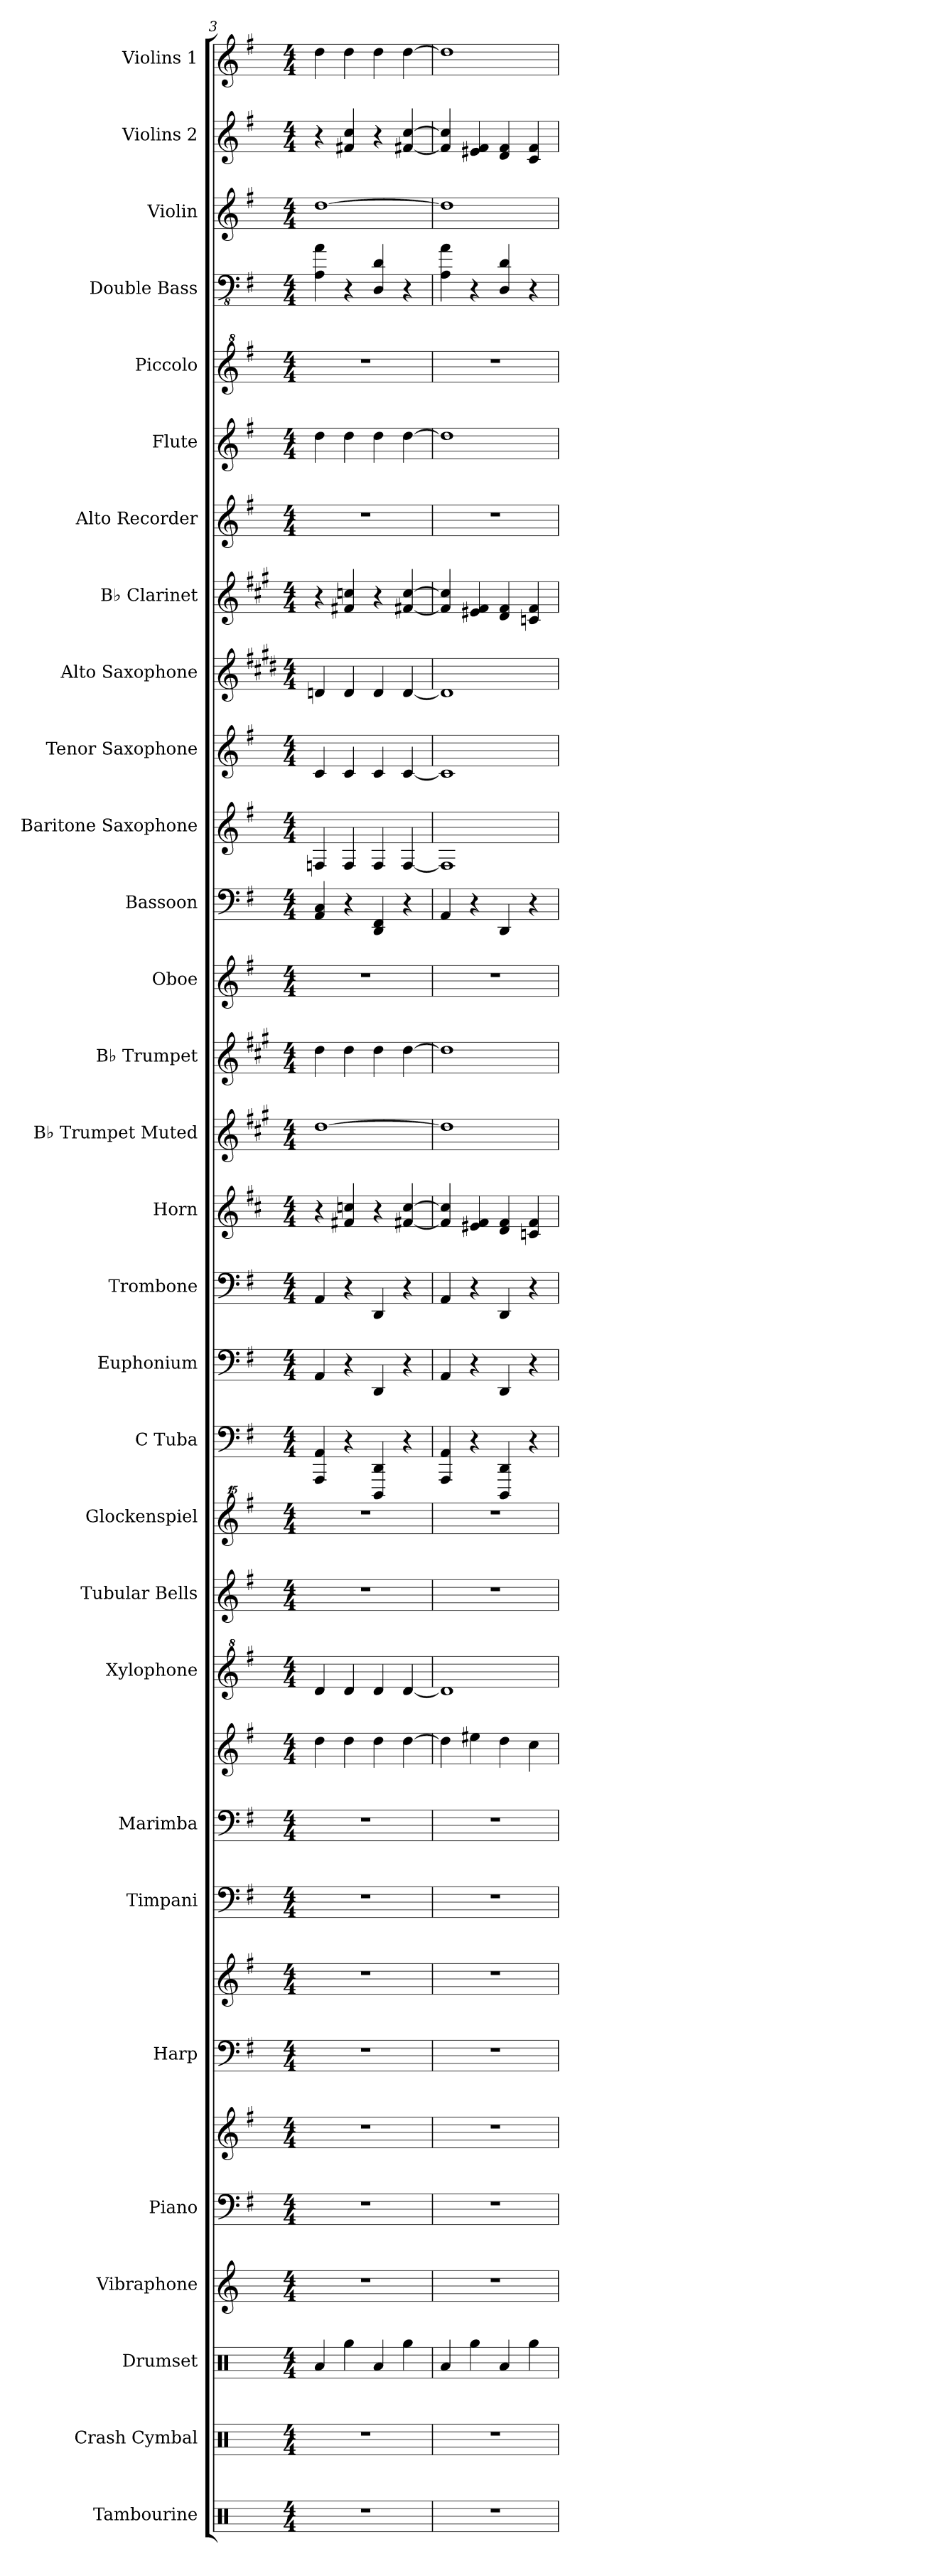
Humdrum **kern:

**kern	**kern	**kern	**kern	**kern	**kern	**kern	**kern	**kern	**kern	**kern	**kern	**kern	**kern	**kern	**kern	**kern	**kern	**kern	**kern	**kern	**kern	**kern	**kern	**kern	**kern	**kern	**kern	**kern	**kern	**kern	**kern	**kern
*part30	*part29	*part28	*part27	*part26	*part26	*part25	*part25	*part24	*part23	*part23	*part22	*part21	*part20	*part19	*part18	*part17	*part16	*part15	*part14	*part13	*part12	*part11	*part10	*part9	*part8	*part7	*part6	*part5	*part4	*part3	*part2	*part1
*staff33	*staff32	*staff31	*staff30	*staff29	*staff28	*staff27	*staff26	*staff25	*staff24	*staff23	*staff22	*staff21	*staff20	*staff19	*staff18	*staff17	*staff16	*staff15	*staff14	*staff13	*staff12	*staff11	*staff10	*staff9	*staff8	*staff7	*staff6	*staff5	*staff4	*staff3	*staff2	*staff1
*I"Tambourine	*I"Crash Cymbal	*I"Drumset	*I"Vibraphone	*I"Piano	*	*I"Harp	*	*I"Timpani	*I"Marimba	*	*I"Xylophone	*I"Tubular Bells	*I"Glockenspiel	*I"C Tuba	*I"Euphonium	*I"Trombone	*I"Horn	*I"B♭ Trumpet Muted	*I"B♭ Trumpet	*I"Oboe	*I"Bassoon	*I"Baritone Saxophone	*I"Tenor Saxophone	*I"Alto Saxophone	*I"B♭ Clarinet	*I"Alto Recorder	*I"Flute	*I"Piccolo	*I"Double Bass	*I"Violin	*I"Violins 2	*I"Violins 1
*I'Tamb.	*I'Cr. Cym.	*I'Drs.	*I'Vib.	*I'Pno.	*	*I'Hrp.	*	*I'Timp.	*I'Mrm.	*	*I'Xyl.	*I'Tu. Be.	*I'Glk.	*I'C Tu.	*I'Eu.	*I'Trb.	*I'Hn.	*I'B♭ Tpt. Mut	*I'B♭ Tpt.	*I'Ob.	*I'Bsn.	*I'Bar. Sax.	*I'T. Sax.	*I'A. Sax.	*I'B♭ Cl.	*I'A. Rec.	*I'Fl.	*I'Picc.	*	*I'Vln.	*I'Vlns. 2	*I'Vlns. 1
*clefX	*clefX	*clefX	*clefG2	*clefF4	*clefG2	*clefF4	*clefG2	*clefF4	*clefF4	*clefG2	*clefG^2	*clefG2	*clefG^^2	*clefF4	*clefF4	*clefF4	*clefG2	*clefG2	*clefG2	*clefG2	*clefF4	*clefG2	*clefG2	*clefG2	*clefG2	*clefG2	*clefG2	*clefG^2	*clefFv4	*clefG2	*clefG2	*clefG2
*	*	*	*	*	*	*	*	*	*	*	*	*	*	*	*	*	*ITrd4c7	*ITrd1c2	*ITrd1c2	*	*	*ITrd12c21	*ITrd8c14	*ITrd5c9	*ITrd1c2	*	*	*ITrd-7c-12	*ITrd7c12	*	*	*
*k[]	*k[]	*k[]	*k[]	*k[f#]	*k[f#]	*k[f#]	*k[f#]	*k[f#]	*k[f#]	*k[f#]	*k[f#]	*k[f#]	*k[f#]	*k[f#]	*k[f#]	*k[f#]	*k[f#]	*k[f#]	*k[f#]	*k[f#]	*k[f#]	*k[f#]	*k[f#]	*k[f#]	*k[f#]	*k[f#]	*k[f#]	*k[f#]	*k[f#]	*k[f#]	*k[f#]	*k[f#]
*C:	*C:	*C:	*C:	*G:	*G:	*G:	*G:	*G:	*G:	*G:	*G:	*G:	*G:	*G:	*G:	*G:	*G:	*G:	*G:	*G:	*G:	*G:	*G:	*G:	*G:	*G:	*G:	*G:	*G:	*G:	*G:	*G:
*M4/4	*M4/4	*M4/4	*M4/4	*M4/4	*M4/4	*M4/4	*M4/4	*M4/4	*M4/4	*M4/4	*M4/4	*M4/4	*M4/4	*M4/4	*M4/4	*M4/4	*M4/4	*M4/4	*M4/4	*M4/4	*M4/4	*M4/4	*M4/4	*M4/4	*M4/4	*M4/4	*M4/4	*M4/4	*M4/4	*M4/4	*M4/4	*M4/4
=3	=3	=3	=3	=3	=3	=3	=3	=3	=3	=3	=3	=3	=3	=3	=3	=3	=3	=3	=3	=3	=3	=3	=3	=3	=3	=3	=3	=3	=3	=3	=3	=3
1r	1r	4Ra/	1r	1r	1r	1r	1r	1r	1r	4dd\	4dd/	1r	1r	4AAA/ 4AA/	4AA/	4AA/	4r	[1cc	4cc\	1r	4AA/ 4C/	4FFn/	4C/	4Fn/	4r	1r	4dd\	1r	4AAA\ 4AA\	[1dd	4r	4dd\
.	.	4Rgg\	.	.	.	.	.	.	.	4dd\	4dd/	.	.	4r	4r	4r	4Bn/ 4fn/	.	4cc\	.	4r	4FF/	4C/	4F/	4en/ 4b-X/	.	4dd\	.	4r	.	4f#X/ 4cc/	4dd\
.	.	4Ra/	.	.	.	.	.	.	.	4dd\	4dd/	.	.	4DDD/ 4DD/	4DD/	4DD/	4r	.	4cc\	.	4DD/ 4FF#/	4FF/	4C/	4F/	4r	.	4dd\	.	4DDD/ 4DD/	.	4r	4dd\
.	.	4Rgg\	.	.	.	.	.	.	.	[4dd\	[4dd/	.	.	4r	4r	4r	[4Bn/ [4f/	.	[4cc\	.	4r	[4FF/	[4C/	[4F/	[4en/ [4b-/	.	[4dd\	.	4r	.	[4f#X/ [4cc/	[4dd\
=4	=4	=4	=4	=4	=4	=4	=4	=4	=4	=4	=4	=4	=4	=4	=4	=4	=4	=4	=4	=4	=4	=4	=4	=4	=4	=4	=4	=4	=4	=4	=4	=4
1r	1r	4Ra/	1r	1r	1r	1r	1r	1r	1r	4dd\]	1dd]	1r	1r	4AAA/ 4AA/	4AA/	4AA/	4B/] 4f/]	1cc]	1cc]	1r	4AA/	1FF]	1C]	1F]	4e/] 4b-/]	1r	1dd]	1r	4AAA\ 4AA\	1dd]	4f#/] 4cc/]	1dd]
.	.	4Rgg\	.	.	.	.	.	.	.	4ee#X\	.	.	.	4r	4r	4r	4A#X/ 4B/	.	.	.	4r	.	.	.	4d#X/ 4e/	.	.	.	4r	.	4e#X/ 4f#/	.
.	.	4Ra/	.	.	.	.	.	.	.	4dd\	.	.	.	4DDD/ 4DD/	4DD/	4DD/	4G/ 4B/	.	.	.	4DD/	.	.	.	4c/ 4e/	.	.	.	4DDD/ 4DD/	.	4d/ 4f#/	.
.	.	4Rgg\	.	.	.	.	.	.	.	4cc\	.	.	.	4r	4r	4r	4Fn/ 4B/	.	.	.	4r	.	.	.	4B-X/ 4e/	.	.	.	4r	.	4c/ 4f#/	.
=	=	=	=	=	=	=	=	=	=	=	=	=	=	=	=	=	=	=	=	=	=	=	=	=	=	=	=	=	=	=	=	=
*-	*-	*-	*-	*-	*-	*-	*-	*-	*-	*-	*-	*-	*-	*-	*-	*-	*-	*-	*-	*-	*-	*-	*-	*-	*-	*-	*-	*-	*-	*-	*-	*-
